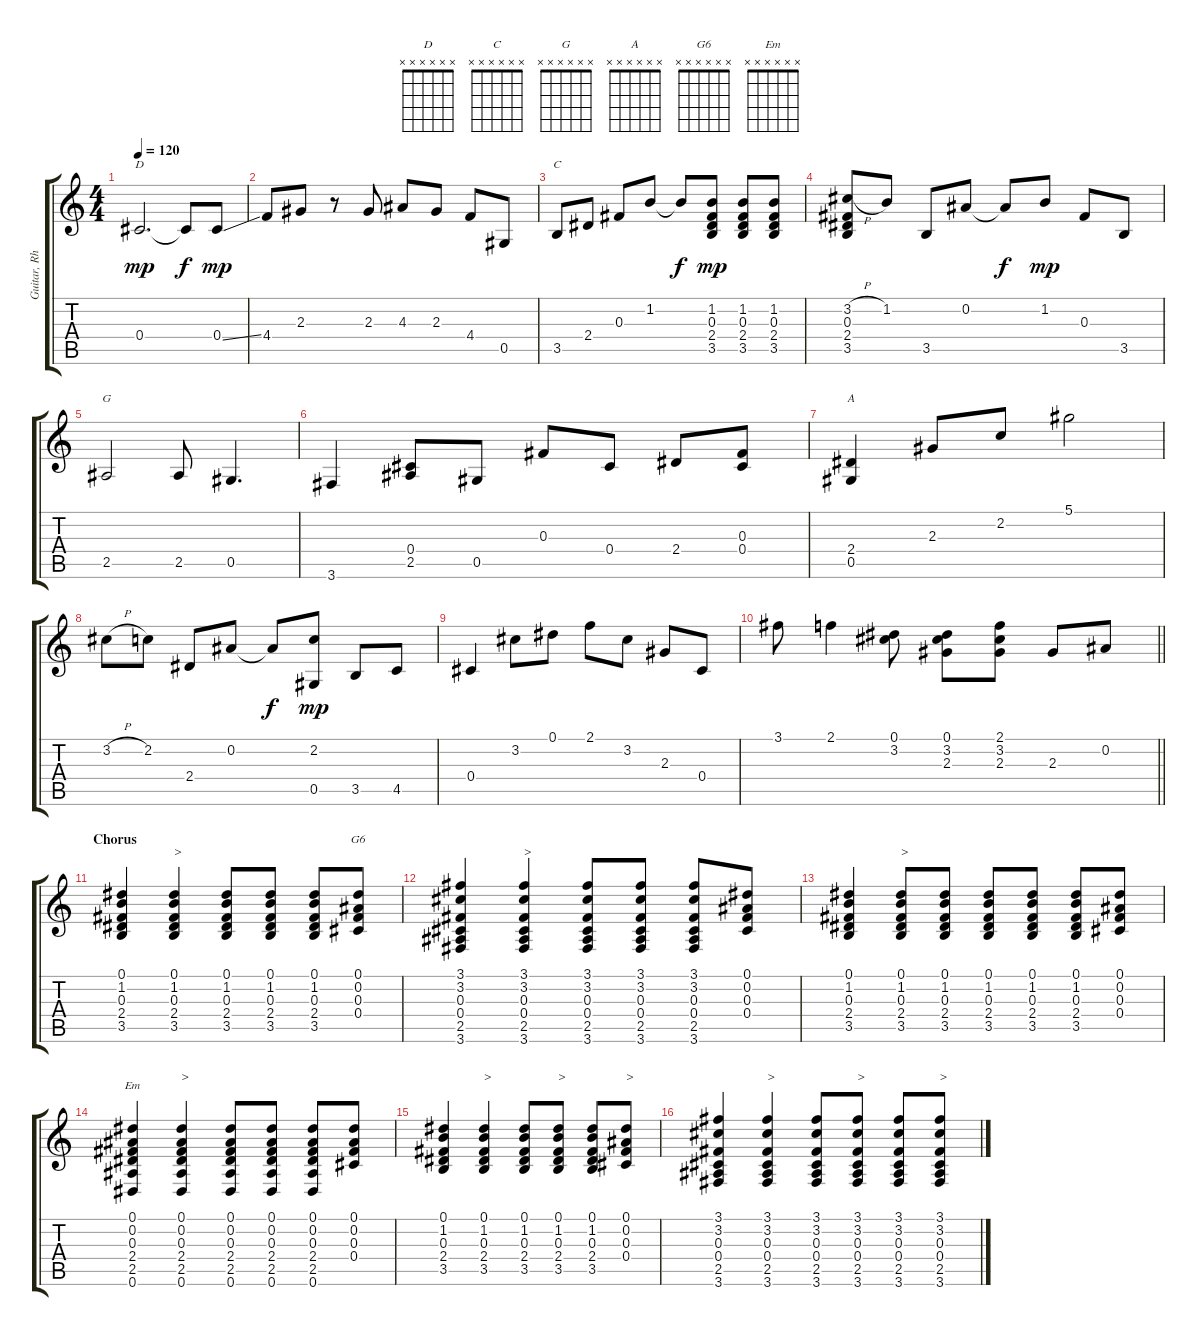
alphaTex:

\track ("Guitar, Rhythm" "Guitar, Rh") {instrument acousticguitarsteel}
\staff {score tabs}
\tuning (Eb4 Bb3 Gb3 Db3 Ab2 Eb2) {hide}
\chord ("D" x x x x x x)
\chord ("C" x x x x x x)
\chord ("G" x x x x x x)
\chord ("A" x x x x x x)
\chord ("G6" x x x x x x)
\chord ("Em" x x x x x x)
\ts (4 4)
\tempo 120
\clef g2
\ks c
0.4.2{d ch "D" dy mp} 0.4{t}.8{dy f} 0.4{ss}.8{dy mp} |
4.4.8 2.3.8 r.8 2.3.8 4.3.8 2.3.8 4.4.8 0.5.8 |
3.5.8{ch "C"} 2.4.8 0.3.8 1.2.8 1.2{t}.8{dy f} (1.2 0.3 2.4 3.5).8{dy mp} (1.2 0.3 2.4 3.5).8 (1.2 0.3 2.4 3.5).8 |
(3.2{h} 0.3 2.4 3.5).8 1.2.8 3.5.8 0.2.8 0.2{t}.8{dy f} 1.2.8{dy mp} 0.3.8 3.5.8 |
2.5.2{ch "G"} 2.5.8 0.5.4{d} |
3.6.4 (0.4 2.5).8 0.5.8 0.3.8 0.4.8 2.4.8 (0.3 0.4).8 |
(2.4 0.5).4{ch "A"} 2.3.8 2.2.8 5.1.2 |
3.2{h}.8 2.2.8 2.4.8 0.2.8 0.2{t}.8{dy f} (2.2 0.5).8{dy mp} 3.5.8 4.5.8 |
0.4.4 3.2.8 0.1.8 2.1.8 3.2.8 2.3.8 0.4.8 |
\barLineRight lightlight
3.1.8 2.1.4 (0.1 3.2).8 (0.1 3.2 2.3).8 (2.1 3.2 2.3).8 2.3.8 0.2.8 |
\section ("" "Chorus")
(0.1 1.2 0.3 2.4 3.5).4 (0.1 1.2 0.3 2.4 3.5).4{txt ">"} (0.1 1.2 0.3 2.4 3.5).8 (0.1 1.2 0.3 2.4 3.5).8 (0.1 1.2 0.3 2.4 3.5).8 (0.1 0.2 0.3 0.4).8{ch "G6"} |
(3.1 3.2 0.3 0.4 2.5 3.6).4 (3.1 3.2 0.3 0.4 2.5 3.6).4{txt ">"} (3.1 3.2 0.3 0.4 2.5 3.6).8 (3.1 3.2 0.3 0.4 2.5 3.6).8 (3.1 3.2 0.3 0.4 2.5 3.6).8 (0.1 0.2 0.3 0.4).8 |
(0.1 1.2 0.3 2.4 3.5).4 (0.1 1.2 0.3 2.4 3.5).8{txt ">"} (0.1 1.2 0.3 2.4 3.5).8 (0.1 1.2 0.3 2.4 3.5).8 (0.1 1.2 0.3 2.4 3.5).8 (0.1 1.2 0.3 2.4 3.5).8 (0.1 0.2 0.3 0.4).8 |
(0.1 0.2 0.3 2.4 2.5 0.6).4{ch "Em"} (0.1 0.2 0.3 2.4 2.5 0.6).4{txt ">"} (0.1 0.2 0.3 2.4 2.5 0.6).8 (0.1 0.2 0.3 2.4 2.5 0.6).8 (0.1 0.2 0.3 2.4 2.5 0.6).8 (0.1 0.2 0.3 0.4).8 |
(0.1 1.2 0.3 2.4 3.5).4 (0.1 1.2 0.3 2.4 3.5).4{txt ">"} (0.1 1.2 0.3 2.4 3.5).8 (0.1 1.2 0.3 2.4 3.5).8{txt ">"} (0.1 1.2 0.3 2.4 3.5).8 (0.1 0.2 0.3 0.4).8{txt ">"} |
(3.1 3.2 0.3 0.4 2.5 3.6).4 (3.1 3.2 0.3 0.4 2.5 3.6).4{txt ">"} (3.1 3.2 0.3 0.4 2.5 3.6).8 (3.1 3.2 0.3 0.4 2.5 3.6).8{txt ">"} (3.1 3.2 0.3 0.4 2.5 3.6).8 (3.1 3.2 0.3 0.4 2.5 3.6).8{txt ">"}
